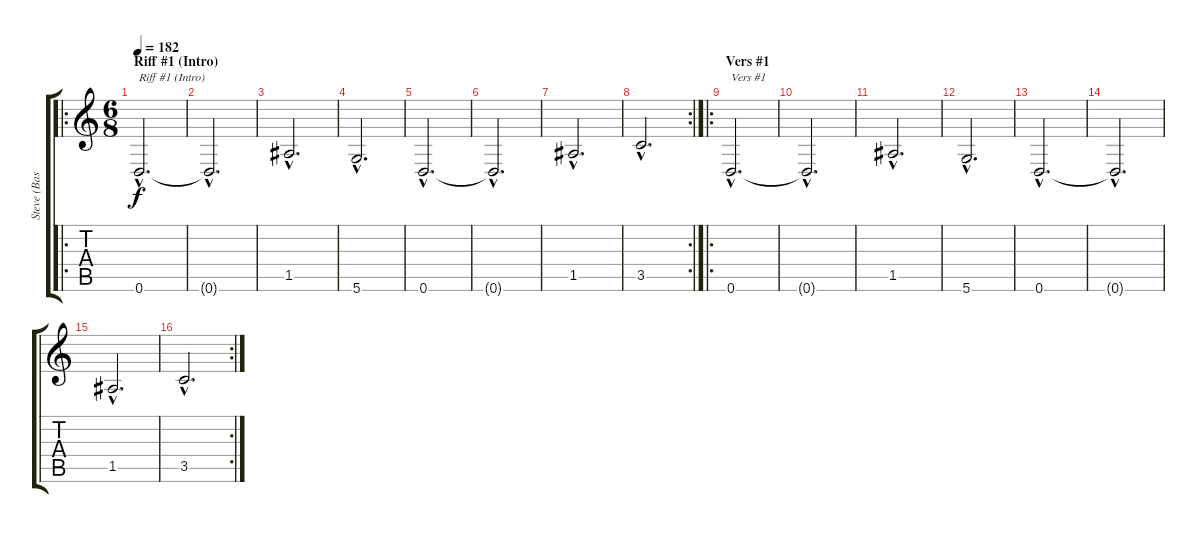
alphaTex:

\track ("Steve (Bass)" "Steve (Bas") {instrument acousticbass}
\staff {score tabs}
\tuning (E4 B3 G3 D3 A2 D2) {hide}
\ro
\ts (6 8)
\section ("" "Riff #1 (Intro)")
\tempo 182
\clef g2
\ks c
0.6{hac}.2{d txt "Riff #1 (Intro)" dy f instrument acousticbass} |
0.6{hac t}.2{d} |
1.5{hac}.2{d} |
5.6{hac}.2{d} |
0.6{hac}.2{d} |
0.6{hac t}.2{d} |
1.5{hac}.2{d} |
\rc 2
3.5{hac}.2{d} |
\ro
\section ("" "Vers #1")
0.6{hac}.2{d txt "Vers #1"} |
0.6{hac t}.2{d} |
1.5{hac}.2{d} |
5.6{hac}.2{d} |
0.6{hac}.2{d} |
0.6{hac t}.2{d} |
1.5{hac}.2{d} |
\rc 2
3.5{hac}.2{d}
